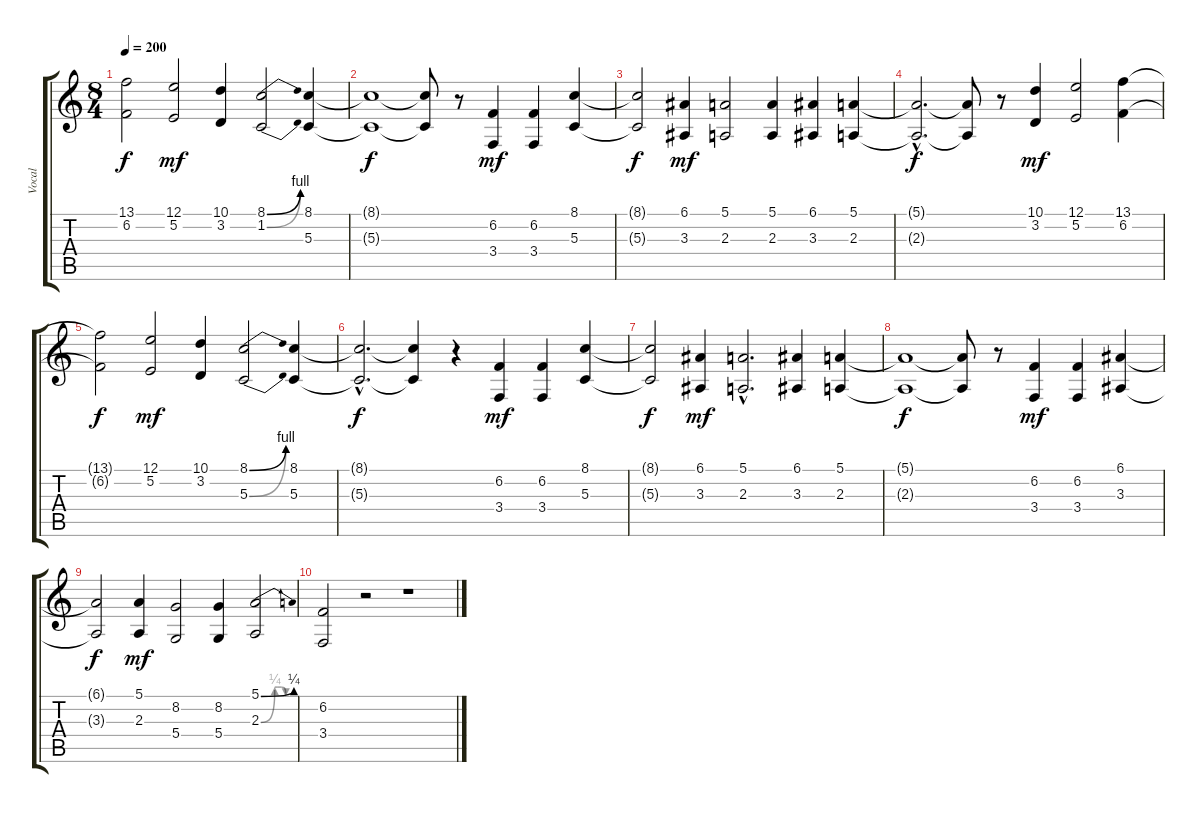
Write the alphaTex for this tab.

\track ("Vocal" "Vocal") {instrument oboe}
\staff {score tabs}
\tuning (E4 B3 G3 D3 A2 E2) {hide}
\ts (8 4)
\tempo 200
\clef g2
\ks c
(13.1{t} 6.2{t}).2{dy f} (12.1 5.2).2{dy mf} (10.1 3.2).4 (8.1{be (bend 0 0 60 4)} 1.2{be (bend 0 0 60 4)}).2 (8.1 5.3).4 |
(8.1{t} 5.3{t}).1{dy f} (8.1{t} 5.3{t}).8 r.8 (6.2 3.4).4{dy mf} (6.2 3.4).4 (8.1 5.3).4 |
(8.1{t} 5.3{t}).2{dy f} (6.1 3.3).4{dy mf} (5.1 2.3).2 (5.1 2.3).4 (6.1 3.3).4 (5.1 2.3).4 |
(5.1{hac t} 2.3{hac t}).2{d dy f} (5.1{t} 2.3{t}).8 r.8 (10.1 3.2).4{dy mf} (12.1 5.2).2 (13.1 6.2).4 |
(13.1{t} 6.2{t}).2{dy f} (12.1 5.2).2{dy mf} (10.1 3.2).4 (8.1{be (bend 0 0 60 4)} 5.3{be (bend 0 0 60 4)}).2 (8.1 5.3).4 |
(8.1{hac t} 5.3{hac t}).2{d dy f} (8.1{t} 5.3{t}).4 r.4 (6.2 3.4).4{dy mf} (6.2 3.4).4 (8.1 5.3).4 |
(8.1{t} 5.3{t}).2{dy f} (6.1 3.3).4{dy mf} (5.1{hac} 2.3{hac}).2{d} (6.1 3.3).4 (5.1 2.3).4 |
(5.1{t} 2.3{t}).1{dy f} (5.1{t} 2.3{t}).8 r.8 (6.2 3.4).4{dy mf} (6.2 3.4).4 (6.1 3.3).4 |
(6.1{t} 3.3{t}).2{dy f} (5.1 2.3).4{dy mf} (8.2 5.4).2 (8.2 5.4).4 (5.1{be (bend 0 0 60 1)} 2.3{be (custom 0 0 25 1 30 1 37 1 45 0 60 0)}).2 |
(6.2 3.4).2 r.2 r.1
